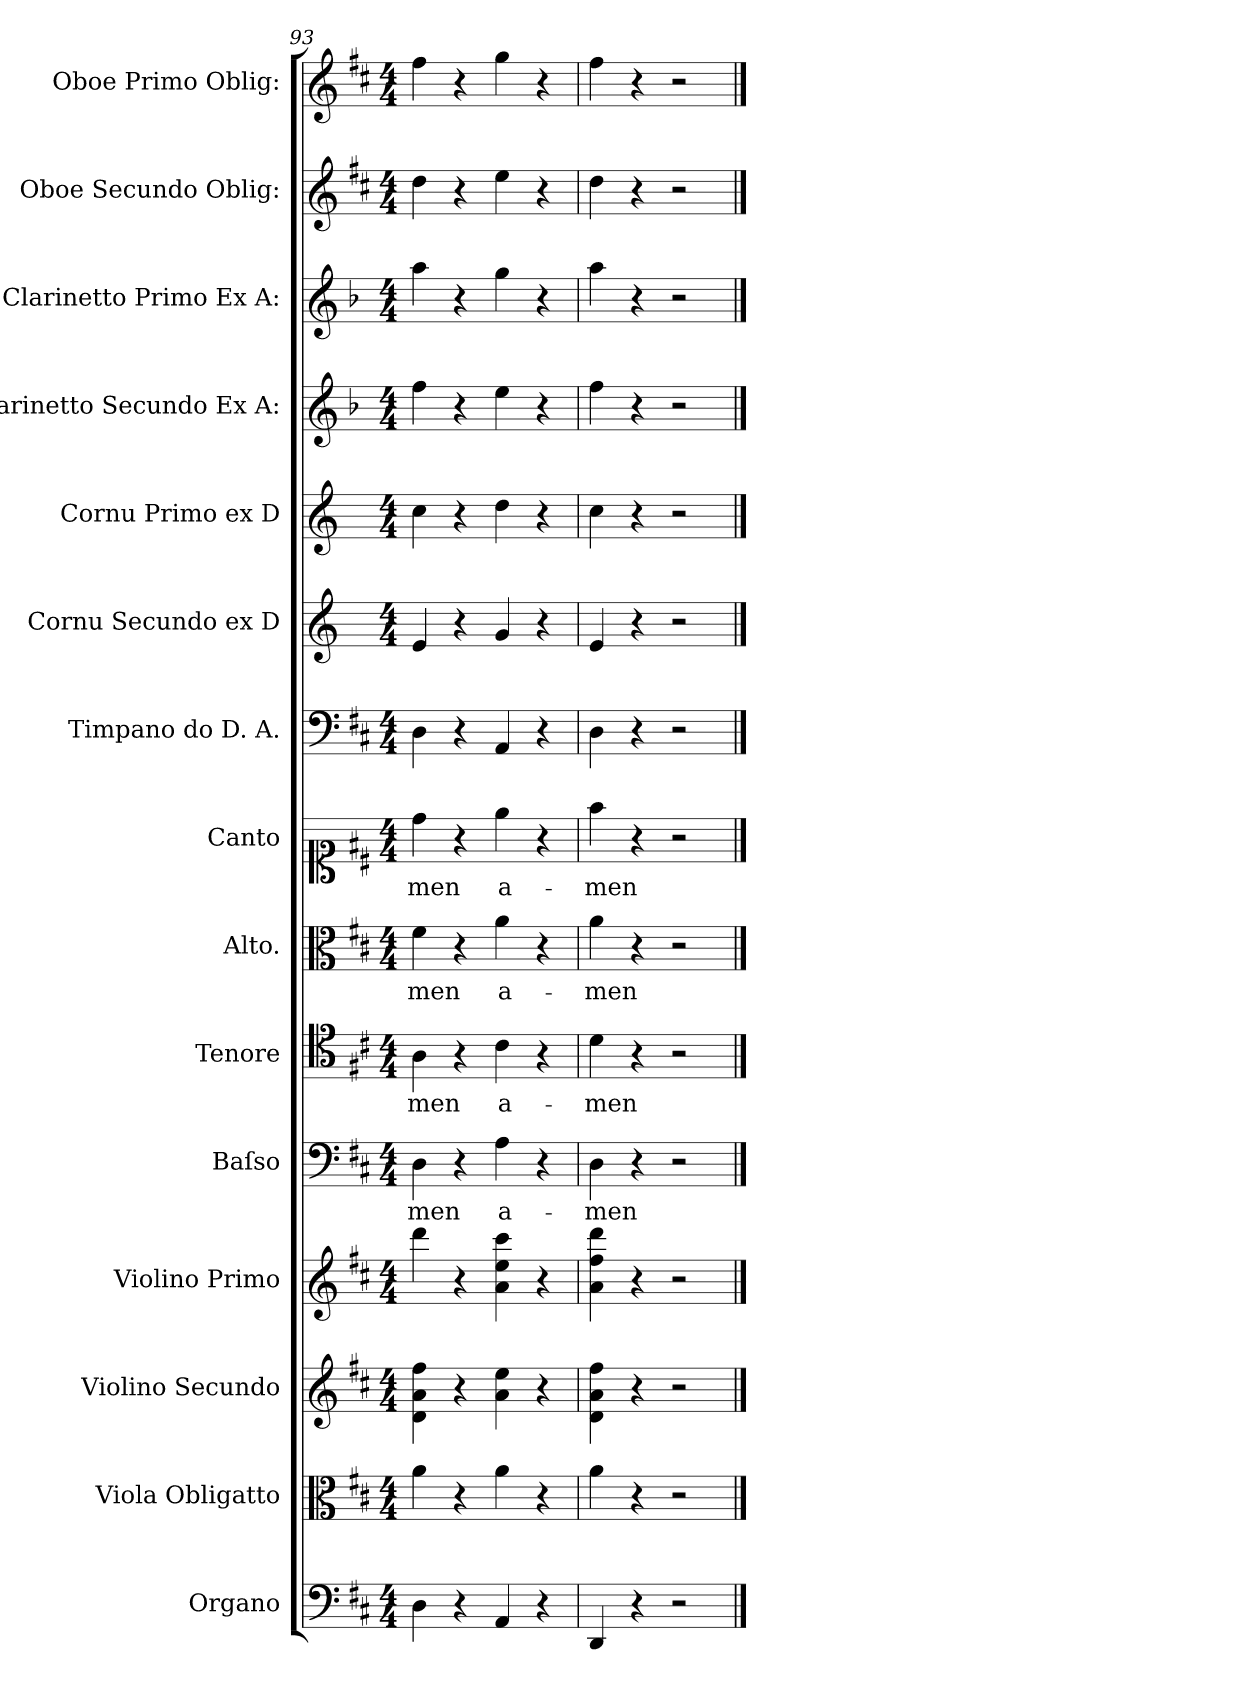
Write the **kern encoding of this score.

**kern	**kern	**kern	**kern	**kern	**text	**kern	**text	**kern	**text	**kern	**text	**kern	**kern	**kern	**kern	**kern	**kern	**kern
*part15	*part14	*part13	*part12	*part11	*part11	*part10	*part10	*part9	*part9	*part8	*part8	*part7	*part6	*part5	*part4	*part3	*part2	*part1
*staff15	*staff14	*staff13	*staff12	*staff11	*staff11	*staff10	*staff10	*staff9	*staff9	*staff8	*staff8	*staff7	*staff6	*staff5	*staff4	*staff3	*staff2	*staff1
*I"Organo	*I"Viola Obligatto	*I"Violino Secundo	*I"Violino Primo	*I"Baſso	*	*I"Tenore	*	*I"Alto.	*	*I"Canto	*	*I"Timpano do D. A.	*I"Cornu Secundo ex D	*I"Cornu Primo ex D	*I"Clarinetto Secundo Ex A:	*I"Clarinetto Primo Ex A:	*I"Oboe Secundo Oblig:	*I"Oboe Primo Oblig:
*I'org	*I'vla	*I'vl 2	*I'vl 1	*I'B	*	*I'T	*	*I'A	*	*	*	*I'timp	*I'cor 2 ex D	*I'cor 1 ex D	*I'cl 2 ex A	*I'cl 1 ex A	*I'ob 2	*I'ob 1
*clefF4	*clefC3	*clefG2	*clefG2	*clefF4	*	*clefC4	*	*clefC3	*	*clefC1	*	*clefF4	*clefG2	*clefG2	*clefG2	*clefG2	*clefG2	*clefG2
*	*	*	*	*	*	*	*	*	*	*	*	*	*ITrd6c10	*ITrd6c10	*ITrd2c3	*ITrd2c3	*	*
*k[f#c#]	*k[f#c#]	*k[f#c#]	*k[f#c#]	*k[f#c#]	*	*k[f#c#]	*	*k[f#c#]	*	*k[f#c#]	*	*k[f#c#]	*k[f#c#]	*k[f#c#]	*k[f#c#]	*k[f#c#]	*k[f#c#]	*k[f#c#]
*D:	*D:	*D:	*D:	*D:	*	*D:	*	*D:	*	*D:	*	*D:	*D:	*D:	*D:	*D:	*D:	*D:
*M4/4	*M4/4	*M4/4	*M4/4	*M4/4	*	*M4/4	*	*M4/4	*	*M4/4	*	*M4/4	*M4/4	*M4/4	*M4/4	*M4/4	*M4/4	*M4/4
=93	=93	=93	=93	=93	=93	=93	=93	=93	=93	=93	=93	=93	=93	=93	=93	=93	=93	=93
4D\	4a\	4d\ 4a\ 4ff#\	4ddd\	4D\	-men	4A\	-men	4f#\	-men	4dd\	-men	4D\	4F#/	4d\	4dd\	4ff#\	4dd\	4ff#\
4r	4r	4r	4r	4r	.	4r	.	4r	.	4r	.	4r	4r	4r	4r	4r	4r	4r
!	!	!	!	!	!	!	!LO:LY:i	!	!LO:LY:i	!	!	!	!	!	!	!	!	!
4AA/	4a\	4a\ 4ee\	4a\ 4ee\ 4ccc#\	4A\	a-	4c#\	a-	4a\	a-	4ee\	a-	4AA/	4A/	4e\	4cc#\	4ee\	4ee\	4gg\
4r	4r	4r	4r	4r	.	4r	.	4r	.	4r	.	4r	4r	4r	4r	4r	4r	4r
=94	=94	=94	=94	=94	=94	=94	=94	=94	=94	=94	=94	=94	=94	=94	=94	=94	=94	=94
!	!	!	!	!	!	!	!LO:LY:i	!	!LO:LY:i	!	!	!	!	!	!	!	!	!
4DD/	4a\	4d\ 4a\ 4ff#\	4a\ 4ff#\ 4ddd\	4D\	-men	4d\	-men	4a\	-men	4ff#\	-men	4D\	4F#/	4d\	4dd\	4ff#\	4dd\	4ff#\
4r	4r	4r	4r	4r	.	4r	.	4r	.	4r	.	4r	4r	4r	4r	4r	4r	4r
2r	2r	2r	2r	2r	.	2r	.	2r	.	2r	.	2r	2r	2r	2r	2r	2r	2r
==	==	==	==	==	==	==	==	==	==	==	==	==	==	==	==	==	==	==
*-	*-	*-	*-	*-	*-	*-	*-	*-	*-	*-	*-	*-	*-	*-	*-	*-	*-	*-
